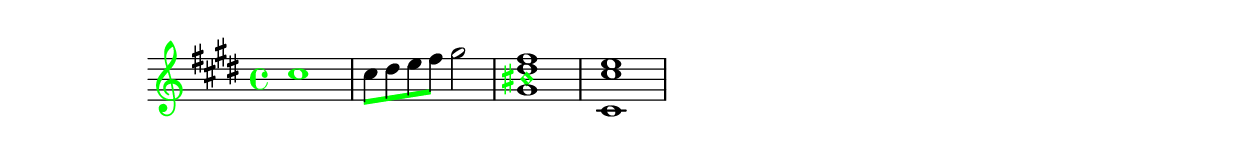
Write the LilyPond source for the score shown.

%% DO NOT EDIT this file manually; it was automatically
%% generated from the LilyPond Snippet Repository
%% (http://lsr.di.unimi.it).
%%
%% Make any changes in the LSR itself, or in
%% `Documentation/snippets/new/`, then run
%% `scripts/auxiliar/makelsr.pl`.
%%
%% This file is in the public domain.

\version "2.24.0"

\header {
  lsrtags = "editorial-annotations, scheme-language, tweaks-and-overrides"

  texidoc = "
To add a link to a grob stencil you can use @code{add-link} as defined
here. It works both with @code{\\override} and @code{\\tweak}.

Drawback: @code{point-and-click} is disturbed for the linked grobs.

Limitation: Works for PDF only.

The linked objects are colored with a separate command. Note that the
links are not displayed and are not clickable from inside the LSR.
"

  doctitle = "Adding links to objects"
} % begin verbatim


#(define (add-link url-strg)
  (lambda (grob)
    (let* ((stil (ly:grob-property grob 'stencil)))
      (if (ly:stencil? stil)
          (let* ((x-ext (ly:stencil-extent stil X))
                 (y-ext (ly:stencil-extent stil Y))
                 (url-expr `(url-link ,url-strg ,x-ext ,y-ext))
                 (new-stil
                   (ly:stencil-add
                     (ly:make-stencil url-expr x-ext y-ext)
                     stil)))
          (ly:grob-set-property! grob 'stencil new-stil))))))

%%%% test

%% For easier maintenance of this snippet the URL is formatted to use the
%% actually used LilyPond version.
%% Of course a literal URL would work as well.

#(define major.minor-version
  (string-join (take (string-split (lilypond-version) #\.) 2) "."))

urlI =
#(format #f
  "http://lilypond.org/doc/v~a/Documentation/notation/writing-pitches"
  major.minor-version)

urlII =
#(format #f
  "http://lilypond.org/doc/v~a/Documentation/notation/rhythms"
  major.minor-version)

urlIII =
#(format #f
  "http://lilypond.org/doc/v~a/Documentation/notation/note-heads"
  major.minor-version)

urlIV =
#(format #f
  "http://lilypond.org/doc/v~a/Documentation/notation/beams"
  major.minor-version)

urlV =
#(format #f
  "http://lilypond.org/doc/v~a/Documentation/notation/note-head-styles"
  major.minor-version)

urlVI =
#(format #f
  "http://lilypond.org/doc/v~a/Documentation/notation/writing-pitches"
  major.minor-version)

\relative c' {
   \key cis \minor

   \once \override Staff.Clef.color = #green
   \once \override Staff.Clef.after-line-breaking =
     #(add-link urlI)

   \once \override Staff.TimeSignature.color = #green
   \once \override Staff.TimeSignature.after-line-breaking =
     #(add-link urlII)

   \once \override NoteHead.color = #green
   \once \override NoteHead.after-line-breaking =
     #(add-link urlIII)

   cis'1
   \once \override Beam.color = #green
   \once \override Beam.after-line-breaking =
     #(add-link urlIV)
   cis8 dis e fis gis2
   <gis,
    \tweak Accidental.color #green
    \tweak Accidental.after-line-breaking #(add-link urlVI)
    \tweak color #green
    \tweak after-line-breaking #(add-link urlV)
    \tweak style #'harmonic
    bis
    dis
    fis
   >1
   <cis, cis' e>
}
